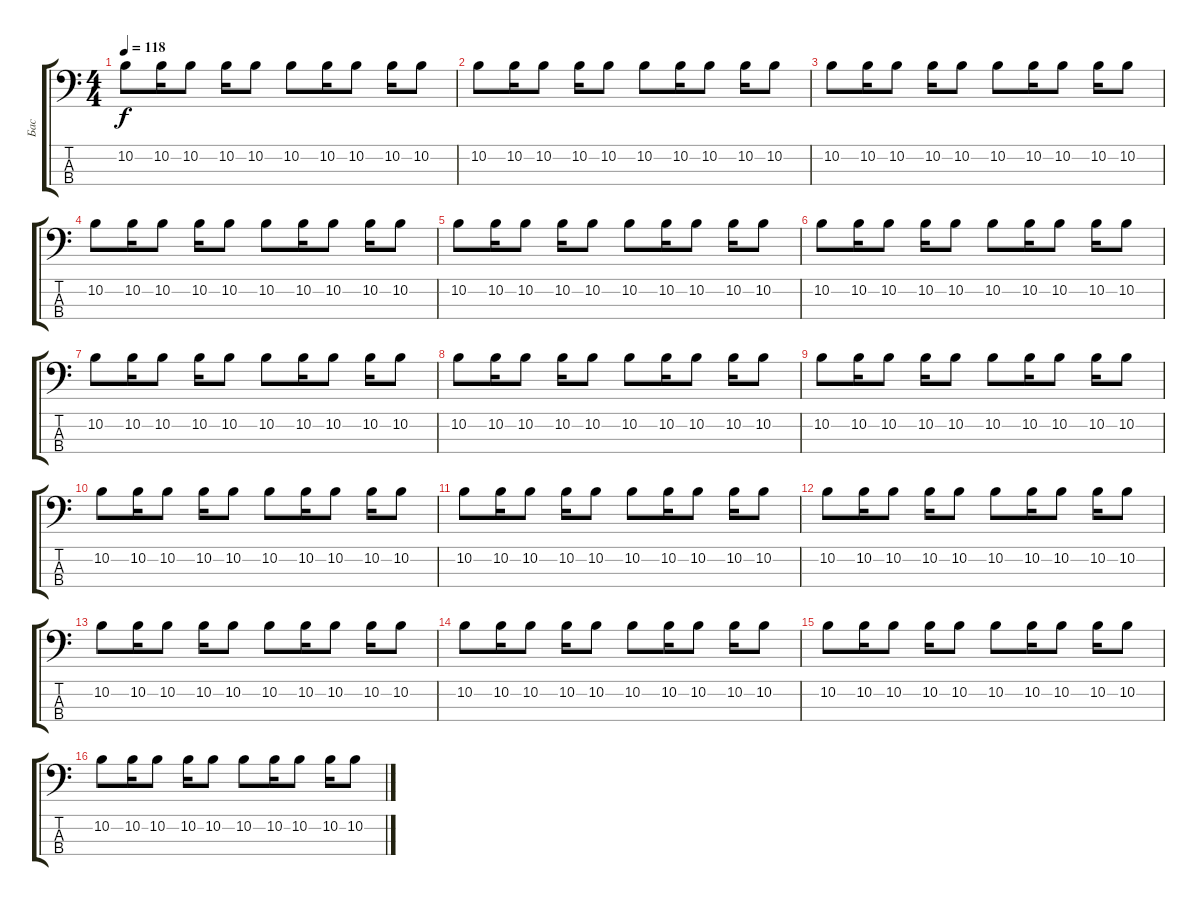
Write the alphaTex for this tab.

\track ("Бас" "Бас") {instrument electricbassfinger}
\staff {score tabs}
\tuning (Gb2 Db2 Ab1 Eb1) {hide}
\ts (4 4)
\tempo 118
\clef f4
\ks c
10.2.8{dy f} 10.2.16 10.2.8 10.2.16 10.2.8 10.2.8 10.2.16 10.2.8 10.2.16 10.2.8 |
10.2.8 10.2.16 10.2.8 10.2.16 10.2.8 10.2.8 10.2.16 10.2.8 10.2.16 10.2.8 |
10.2.8 10.2.16 10.2.8 10.2.16 10.2.8 10.2.8 10.2.16 10.2.8 10.2.16 10.2.8 |
10.2.8 10.2.16 10.2.8 10.2.16 10.2.8 10.2.8 10.2.16 10.2.8 10.2.16 10.2.8 |
10.2.8 10.2.16 10.2.8 10.2.16 10.2.8 10.2.8 10.2.16 10.2.8 10.2.16 10.2.8 |
10.2.8 10.2.16 10.2.8 10.2.16 10.2.8 10.2.8 10.2.16 10.2.8 10.2.16 10.2.8 |
10.2.8 10.2.16 10.2.8 10.2.16 10.2.8 10.2.8 10.2.16 10.2.8 10.2.16 10.2.8 |
10.2.8 10.2.16 10.2.8 10.2.16 10.2.8 10.2.8 10.2.16 10.2.8 10.2.16 10.2.8 |
10.2.8 10.2.16 10.2.8 10.2.16 10.2.8 10.2.8 10.2.16 10.2.8 10.2.16 10.2.8 |
10.2.8 10.2.16 10.2.8 10.2.16 10.2.8 10.2.8 10.2.16 10.2.8 10.2.16 10.2.8 |
10.2.8 10.2.16 10.2.8 10.2.16 10.2.8 10.2.8 10.2.16 10.2.8 10.2.16 10.2.8 |
10.2.8 10.2.16 10.2.8 10.2.16 10.2.8 10.2.8 10.2.16 10.2.8 10.2.16 10.2.8 |
10.2.8 10.2.16 10.2.8 10.2.16 10.2.8 10.2.8 10.2.16 10.2.8 10.2.16 10.2.8 |
10.2.8 10.2.16 10.2.8 10.2.16 10.2.8 10.2.8 10.2.16 10.2.8 10.2.16 10.2.8 |
10.2.8 10.2.16 10.2.8 10.2.16 10.2.8 10.2.8 10.2.16 10.2.8 10.2.16 10.2.8 |
10.2.8 10.2.16 10.2.8 10.2.16 10.2.8 10.2.8 10.2.16 10.2.8 10.2.16 10.2.8
